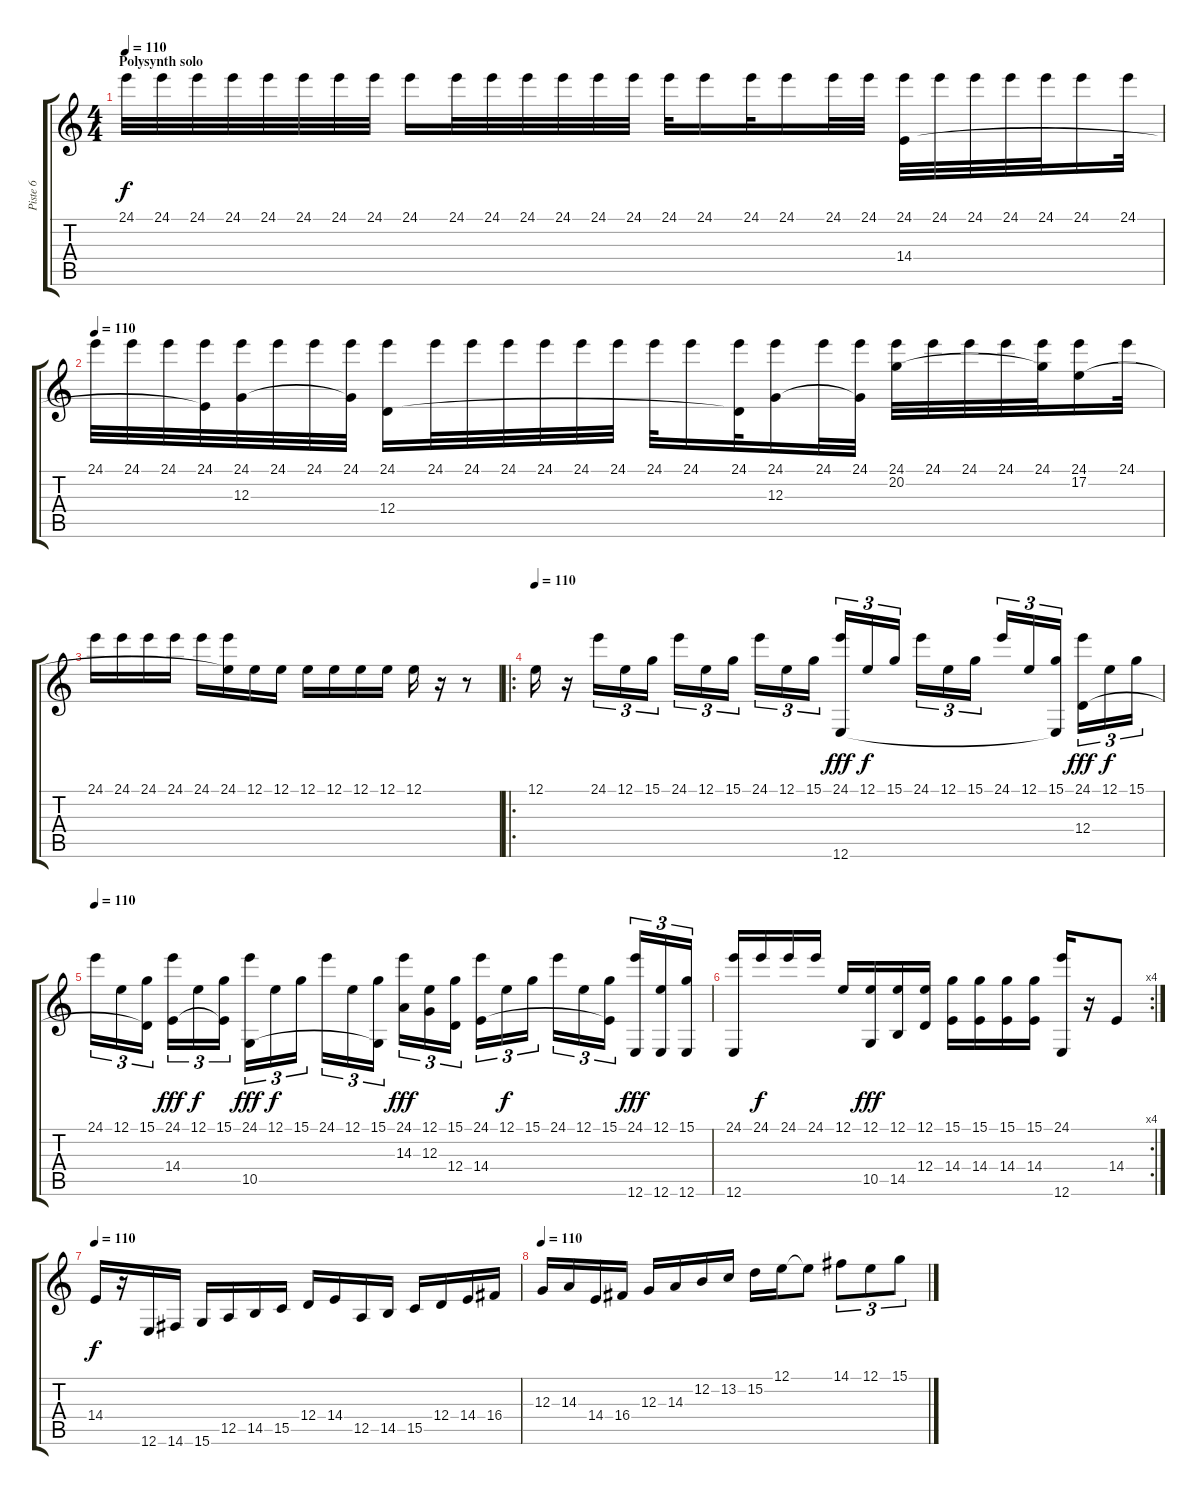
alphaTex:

\track ("Piste 6" "Piste 6") {instrument pad3polysynth}
\staff {score tabs}
\tuning (E4 B3 G3 D3 A2 E2) {hide}
\ts (4 4)
\section ("" "Polysynth solo ")
\tempo 110
\clef g2
\ks c
24.1.32{dy f} 24.1.32 24.1.32 24.1.32 24.1.32 24.1.32 24.1.32 24.1.32 24.1.16 24.1.32 24.1.32 24.1.32 24.1.32 24.1.32 24.1.32 24.1.32 24.1.16 24.1.32 24.1.16 24.1.32 24.1.32 (24.1 14.4).32 24.1.32 24.1.32 24.1.32 24.1.32 24.1.16 24.1.32 |
\tempo 110
24.1.32 24.1.32 24.1.32 (24.1 14.4{t}).32 (24.1 12.3).32 24.1.32 24.1.32 (24.1 12.3{t}).32 (24.1 12.4).16 24.1.32 24.1.32 24.1.32 24.1.32 24.1.32 24.1.32 24.1.32 24.1.16 (24.1 12.4{t}).32 (24.1 12.3).16 24.1.32 (24.1 12.3{t}).32 (24.1 20.2).32 24.1.32 24.1.32 24.1.32 (24.1 20.2{t}).32 (24.1 17.2).16 24.1.32 |
24.1.16 24.1.16 24.1.16 24.1.16 24.1.16 (24.1 17.2{t}).16 12.1.16 12.1.16 12.1.16 12.1.16 12.1.16 12.1.16 12.1.16 r.16 r.8 |
\ro
\tempo 110
12.1.16 r.16 24.1.16{tu (3 2)} 12.1.16{tu (3 2)} 15.1.16{tu (3 2)} 24.1.16{tu (3 2)} 12.1.16{tu (3 2)} 15.1.16{tu (3 2)} 24.1.16{tu (3 2)} 12.1.16{tu (3 2)} 15.1.16{tu (3 2)} (24.1 12.6).16{tu (3 2) dy fff} 12.1.16{tu (3 2) dy f} 15.1.16{tu (3 2)} 24.1.16{tu (3 2)} 12.1.16{tu (3 2)} 15.1.16{tu (3 2)} 24.1.16{tu (3 2)} 12.1.16{tu (3 2)} (15.1 12.6{t}).16{tu (3 2)} (24.1 12.4).16{tu (3 2) dy fff} 12.1.16{tu (3 2) dy f} 15.1.16{tu (3 2)} |
\tempo 110
24.1.16{tu (3 2)} 12.1.16{tu (3 2)} (15.1 12.4{t}).16{tu (3 2)} (24.1 14.4).16{tu (3 2) dy fff} 12.1.16{tu (3 2) dy f} (15.1 14.4{t}).16{tu (3 2)} (24.1 10.5).16{tu (3 2) dy fff} 12.1.16{tu (3 2) dy f} 15.1.16{tu (3 2)} 24.1.16{tu (3 2)} 12.1.16{tu (3 2)} (15.1 10.5{t}).16{tu (3 2)} (24.1 14.3).16{tu (3 2) dy fff} (12.1 12.3).16{tu (3 2)} (15.1 12.4).16{tu (3 2)} (24.1 14.4).16{tu (3 2)} 12.1.16{tu (3 2) dy f} 15.1.16{tu (3 2)} 24.1.16{tu (3 2)} 12.1.16{tu (3 2)} (15.1 14.4{t}).16{tu (3 2)} (24.1 12.6).16{tu (3 2) dy fff} (12.1 12.6).16{tu (3 2)} (15.1 12.6).16{tu (3 2)} |
\rc 4
(24.1 12.6).16 24.1.16{dy f} 24.1.16 24.1.16 12.1.16 (12.1 10.5).16{dy fff} (12.1 14.5).16 (12.1 12.4).16 (15.1 14.4).16 (15.1 14.4).16 (15.1 14.4).16 (15.1 14.4).16 (24.1 12.6).16 r.16 14.4.8 |
\tempo 110
14.4.16{dy f} r.16 12.6.16 14.6.16 15.6.16 12.5.16 14.5.16 15.5.16 12.4.16 14.4.16 12.5.16 14.5.16 15.5.16 12.4.16 14.4.16 16.4.16 |
\tempo 110
12.3.16 14.3.16 14.4.16 16.4.16 12.3.16 14.3.16 12.2.16 13.2.16 15.2.16 12.1.16 12.1{t}.8 14.1.8{tu (3 2)} 12.1.8{tu (3 2)} 15.1.8{tu (3 2)}
